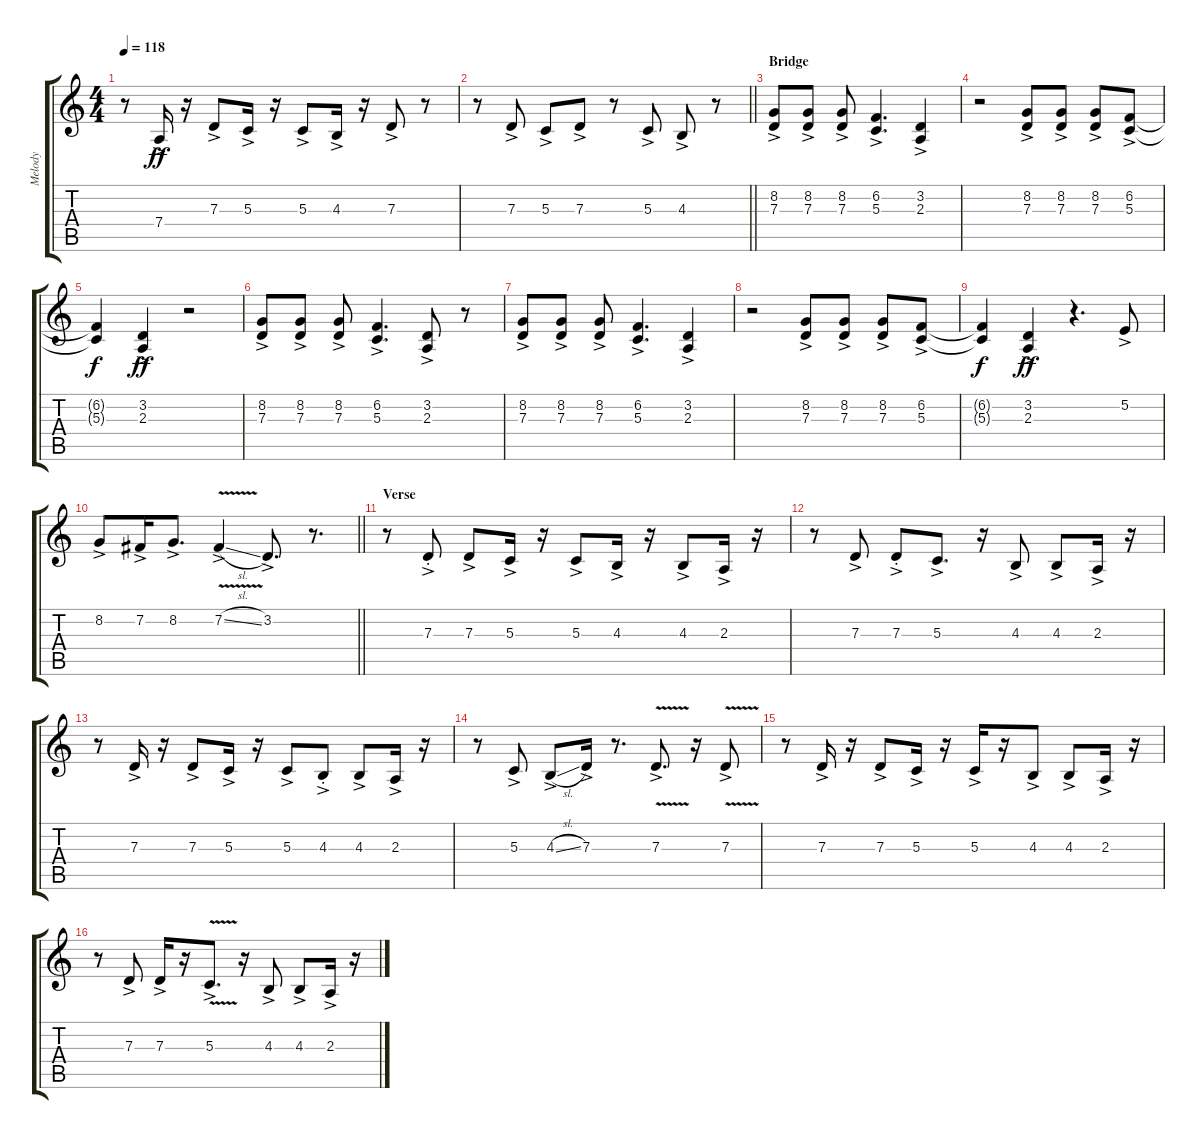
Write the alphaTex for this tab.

\track ("Melody" "Melody") {instrument clavinet}
\staff {score tabs}
\tuning (E4 B3 G3 D3 A2 E2) {hide}
\ts (4 4)
\tempo 118
\clef g2
\ks c
r.8{dy fff} 7.4{ac}.16{dy ff} r.16 7.3{ac}.8 5.3{ac}.16 r.16 5.3{ac}.8 4.3{ac}.16 r.16 7.3{ac}.8 r.8 |
\barLineRight lightlight
r.8 7.3{ac}.8 5.3{ac}.8 7.3{ac}.8 r.8 5.3{ac}.8 4.3{ac}.8 r.8 |
\section ("" "Bridge")
(8.2{ac} 7.3{ac}).8 (8.2{ac} 7.3{ac}).8 (8.2{ac} 7.3{ac}).8 (6.2{ac} 5.3{ac}).4{d} (3.2{ac} 2.3{ac}).4 |
r.2 (8.2{ac} 7.3{ac}).8 (8.2{ac} 7.3{ac}).8 (8.2{ac} 7.3{ac}).8 (6.2{ac} 5.3{ac}).8 |
(6.2{t} 5.3{t}).4{dy f} (3.2{ac} 2.3{ac}).4{dy ff} r.2 |
(8.2{ac} 7.3{ac}).8 (8.2{ac} 7.3{ac}).8 (8.2{ac} 7.3{ac}).8 (6.2{ac} 5.3{ac}).4{d} (3.2{ac} 2.3{ac}).8 r.8 |
(8.2{ac} 7.3{ac}).8 (8.2{ac} 7.3{ac}).8 (8.2{ac} 7.3{ac}).8 (6.2{ac} 5.3{ac}).4{d} (3.2{ac} 2.3{ac}).4 |
r.2 (8.2{ac} 7.3{ac}).8 (8.2{ac} 7.3{ac}).8 (8.2{ac} 7.3{ac}).8 (6.2{ac} 5.3{ac}).8 |
(6.2{t} 5.3{t}).4{dy f} (3.2{ac} 2.3{ac}).4{dy ff} r.4{d} 5.2{ac}.8 |
\barLineRight lightlight
8.2{ac}.8 7.2{ac}.16 8.2{ac}.8{d} 7.2{v sl ac}.4 3.2{ac}.8{d} r.8{d} |
\section ("" "Verse")
r.8 7.3{ac st}.8 7.3{ac}.8 5.3{ac}.16 r.16 5.3{ac}.8 4.3{ac}.16 r.16 4.3{ac}.8 2.3{ac}.16 r.16 |
r.8 7.3{ac}.8 7.3{ac st}.8 5.3{ac}.8{d} r.16 4.3{ac}.8 4.3{ac}.8 2.3{ac}.16 r.16 |
r.8 7.3{ac}.16 r.16 7.3{ac}.8 5.3{ac}.16 r.16 5.3{ac}.8 4.3{ac st}.8 4.3{ac}.8 2.3{ac}.16 r.16 |
r.8 5.3{ac}.8 4.3{sl ac}.8 7.3{ac}.16 r.8{d} 7.3{v ac}.8{d} r.16 7.3{v ac}.8 |
r.8 7.3{ac}.16 r.16 7.3{ac}.8 5.3{ac}.16 r.16 5.3{ac}.16 r.16 4.3{ac}.8 4.3{ac}.8 2.3{ac}.16 r.16 |
r.8 7.3{ac}.8 7.3{ac}.16 r.16 5.3{v ac}.8{d} r.16 4.3{ac}.8 4.3{ac}.8 2.3{ac}.16 r.16
